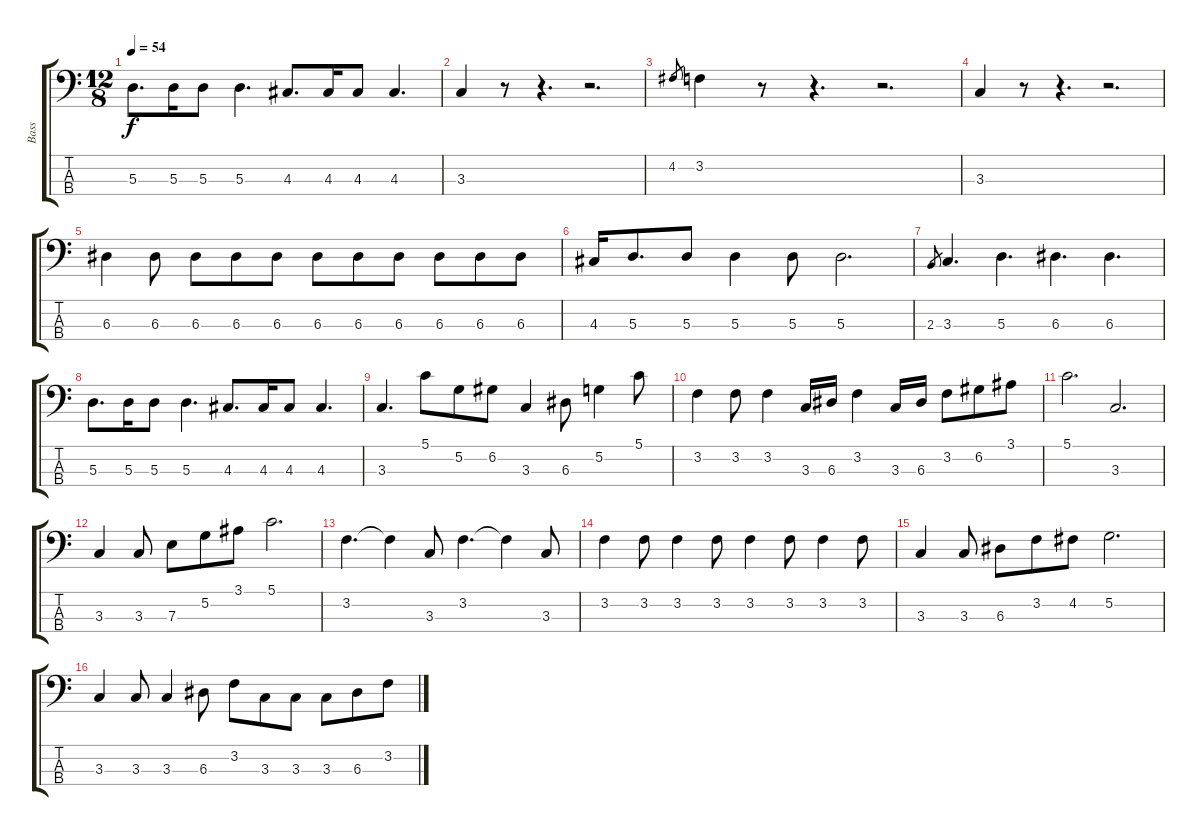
\track ("Bass" "Bass") {instrument electricbassfinger}
\staff {score tabs}
\tuning (G2 D2 A1 E1) {hide}
\ts (12 8)
\tempo 54
\clef f4
\ks c
5.3.8{d dy f} 5.3.16 5.3.8 5.3.4{d} 4.3.8{d} 4.3.16 4.3.8 4.3.4{d} |
3.3.4 r.8 r.4{d} r.2{d} |
4.2.8{gr} 3.2.4 r.8 r.4{d} r.2{d} |
3.3.4 r.8 r.4{d} r.2{d} |
6.3.4 6.3.8 6.3.8 6.3.8 6.3.8 6.3.8 6.3.8 6.3.8 6.3.8 6.3.8 6.3.8 |
4.3.16 5.3.8{d} 5.3.8 5.3.4 5.3.8 5.3.2{d} |
2.3.8{gr} 3.3.4{d} 5.3.4{d} 6.3.4{d} 6.3.4{d} |
5.3.8{d} 5.3.16 5.3.8 5.3.4{d} 4.3.8{d} 4.3.16 4.3.8 4.3.4{d} |
3.3.4{d} 5.1.8 5.2.8 6.2.8 3.3.4 6.3.8 5.2.4 5.1.8 |
3.2.4 3.2.8 3.2.4 3.3.16 6.3.16 3.2.4 3.3.16 6.3.16 3.2.8 6.2.8 3.1.8 |
5.1.2{d} 3.3.2{d} |
3.3.4 3.3.8 7.3.8 5.2.8 3.1.8 5.1.2{d} |
3.2.4{d} 3.2{t}.4 3.3.8 3.2.4{d} 3.2{t}.4 3.3.8 |
3.2.4 3.2.8 3.2.4 3.2.8 3.2.4 3.2.8 3.2.4 3.2.8 |
3.3.4 3.3.8 6.3.8 3.2.8 4.2.8 5.2.2{d} |
3.3.4 3.3.8 3.3.4 6.3.8 3.2.8 3.3.8 3.3.8 3.3.8 6.3.8 3.2.8
